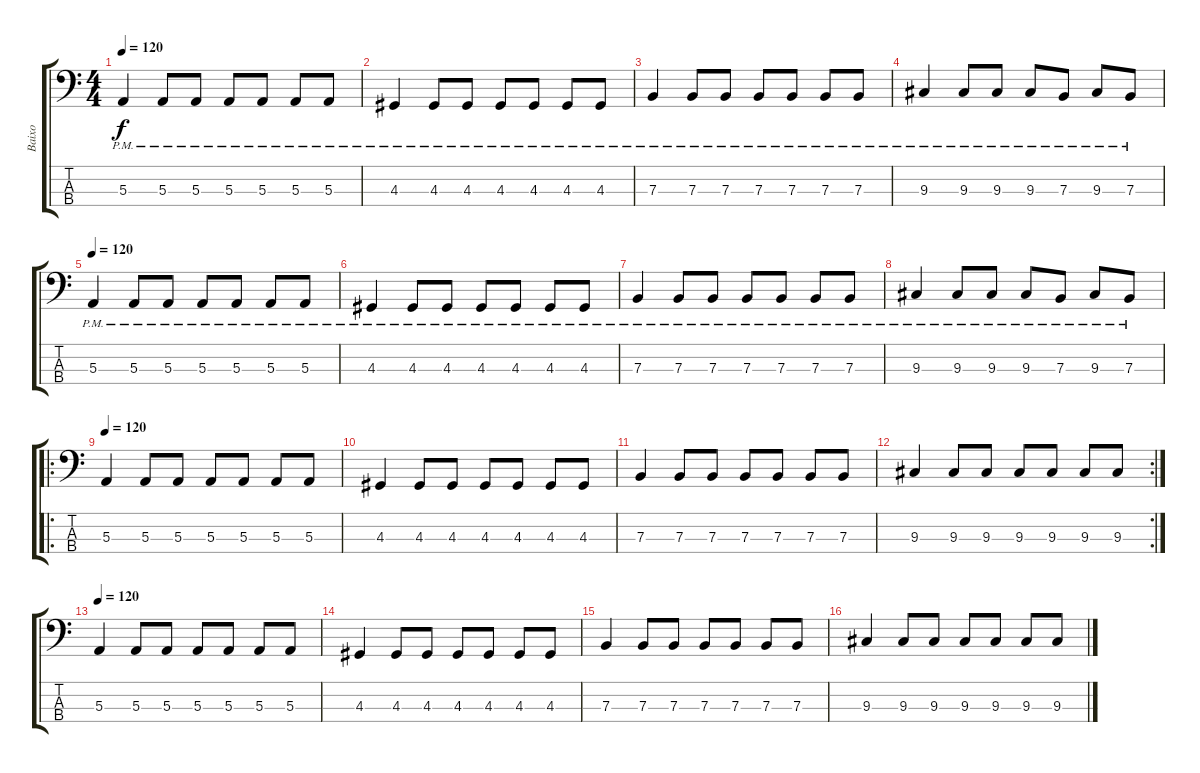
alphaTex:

\track ("Baixo" "Baixo") {instrument electricbasspick}
\staff {score tabs}
\tuning (D2 A1 E1 B0) {hide}
\ts (4 4)
\tempo 120
\clef f4
\ks c
5.3{pm}.4{dy f} 5.3{pm}.8 5.3{pm}.8 5.3{pm}.8 5.3{pm}.8 5.3{pm}.8 5.3{pm}.8 |
4.3{pm}.4 4.3{pm}.8 4.3{pm}.8 4.3{pm}.8 4.3{pm}.8 4.3{pm}.8 4.3{pm}.8 |
7.3{pm}.4 7.3{pm}.8 7.3{pm}.8 7.3{pm}.8 7.3{pm}.8 7.3{pm}.8 7.3{pm}.8 |
9.3{pm}.4 9.3{pm}.8 9.3{pm}.8 9.3{pm}.8 7.3{pm}.8 9.3{pm}.8 7.3{pm}.8 |
\tempo 120
5.3{pm}.4 5.3{pm}.8 5.3{pm}.8 5.3{pm}.8 5.3{pm}.8 5.3{pm}.8 5.3{pm}.8 |
4.3{pm}.4 4.3{pm}.8 4.3{pm}.8 4.3{pm}.8 4.3{pm}.8 4.3{pm}.8 4.3{pm}.8 |
7.3{pm}.4 7.3{pm}.8 7.3{pm}.8 7.3{pm}.8 7.3{pm}.8 7.3{pm}.8 7.3{pm}.8 |
9.3{pm}.4 9.3{pm}.8 9.3{pm}.8 9.3{pm}.8 7.3{pm}.8 9.3{pm}.8 7.3{pm}.8 |
\ro
\tempo 120
5.3.4 5.3.8 5.3.8 5.3.8 5.3.8 5.3.8 5.3.8 |
4.3.4 4.3.8 4.3.8 4.3.8 4.3.8 4.3.8 4.3.8 |
7.3.4 7.3.8 7.3.8 7.3.8 7.3.8 7.3.8 7.3.8 |
\rc 2
9.3.4 9.3.8 9.3.8 9.3.8 9.3.8 9.3.8 9.3.8 |
\tempo 120
5.3.4 5.3.8 5.3.8 5.3.8 5.3.8 5.3.8 5.3.8 |
4.3.4 4.3.8 4.3.8 4.3.8 4.3.8 4.3.8 4.3.8 |
7.3.4 7.3.8 7.3.8 7.3.8 7.3.8 7.3.8 7.3.8 |
9.3.4 9.3.8 9.3.8 9.3.8 9.3.8 9.3.8 9.3.8
